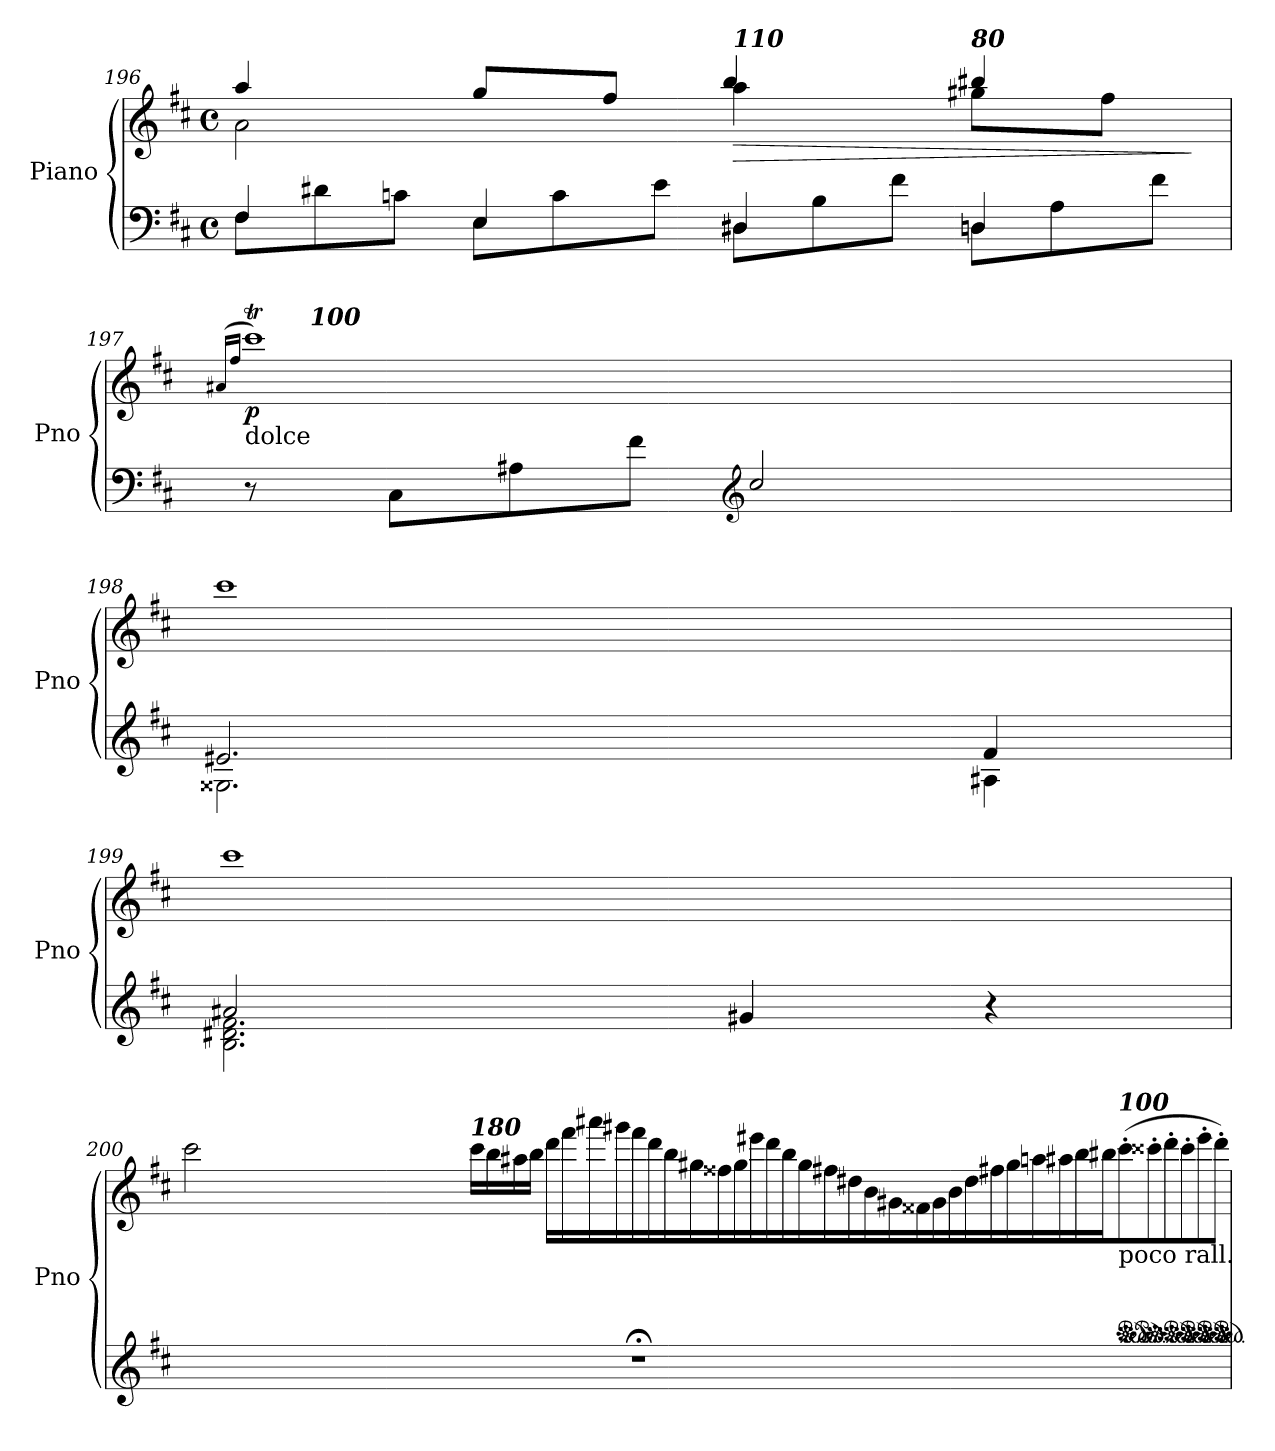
**kern	**kern	**dynam
*part1	*part1	*part1
*staff2	*staff1	*staff1/2
*I"Piano	*	*
*I'Pno	*	*
!!LO:LB:g=z
*clefF4	*clefG2	*
*k[f#c#]	*k[f#c#]	*
*M4/4	*M4/4	*
*met(c)	*met(c)	*
*Xtuplet	*	*
=196	=196	=196
*^	*^	*
12F#\L	4F#/	2a\	4aa/	.
12d#X\	.	.	.	.
12cn\J	.	.	.	.
12E\L	4E/	.	8gg/L	.
12c\	.	.	.	.
.	.	.	8ff#/J	.
12e\J	.	.	.	.
!	!	!LO:TX:a:Bi:t=110	!	!
!	!	!	!	!LO:HP:b
12D#X\L	4D#X/	4aa\	4bb/	>
12B\	.	.	.	.
12f#\J	.	.	.	.
!	!	!LO:TX:a:Bi:t=80	!	!
12Dn\L	4Dn/	8gg#X\L	4bb#X/	.
12A\	.	.	.	.
.	.	8ff#\J	.	.
12f#\J	.	.	.	.
*v	*v	*	*	*
*	*v	*v	*
.	.	]
!!LO:LB:g=z
=197	=197	=197
.	(16qa#X/LL	.
.	16qff#/JJ	.
*	*^	*
!	!LO:TX:b:t=dolce	!	!
!	!	!	!LO:DY:b
8r	1ccc#t)	32a#yy	p
.	.	32ff#yy	.
!	!	!LO:TX:a:Bi:t=100	!
.	.	32ccc#yy	.
.	.	32ddd#Xyy	.
8C#\L	.	32ccc#yy	.
.	.	32ddd#yy	.
.	.	32ccc#yy	.
.	.	32ddd#yy	.
8A#X\	.	32ccc#yy	.
.	.	32ddd#yy	.
.	.	32ccc#yy	.
.	.	32ddd#yy	.
8f#\J	.	32ccc#yy	.
.	.	32ddd#yy	.
.	.	32ccc#yy	.
.	.	32ddd#yy	.
*clefG2	*	*	*
2cc#/	.	32ccc#yy	.
.	.	32ddd#yy	.
.	.	32ccc#yy	.
.	.	32ddd#yy	.
.	.	32ccc#yy	.
.	.	32ddd#yy	.
.	.	32ccc#yy	.
.	.	32ddd#yy	.
.	.	32ccc#yy	.
.	.	32ddd#yy	.
.	.	32ccc#yy	.
.	.	32ddd#yy	.
.	.	32ccc#yy	.
.	.	32ddd#yy	.
.	.	32ccc#yy	.
.	.	32ddd#yy	.
!!LO:PB:g=z	!!
=198	=198	=198	=198
*^	*	*	*
2.G##X\	2.e#X/	1ccc#	32ccc#yy	.
.	.	.	32ddd#Xyy	.
.	.	.	32ccc#yy	.
.	.	.	32ddd#yy	.
.	.	.	32ccc#yy	.
.	.	.	32ddd#yy	.
.	.	.	32ccc#yy	.
.	.	.	32ddd#yy	.
.	.	.	32ccc#yy	.
.	.	.	32ddd#yy	.
.	.	.	32ccc#yy	.
.	.	.	32ddd#yy	.
.	.	.	32ccc#yy	.
.	.	.	32ddd#yy	.
.	.	.	32ccc#yy	.
.	.	.	32ddd#yy	.
.	.	.	32ccc#yy	.
.	.	.	32ddd#yy	.
.	.	.	32ccc#yy	.
.	.	.	32ddd#yy	.
.	.	.	32ccc#yy	.
.	.	.	32ddd#yy	.
.	.	.	32ccc#yy	.
.	.	.	32ddd#yy	.
4A#X\	4f#/	.	32ccc#yy	.
.	.	.	32ddd#yy	.
.	.	.	32ccc#yy	.
.	.	.	32ddd#yy	.
.	.	.	32ccc#yy	.
.	.	.	32ddd#yy	.
.	.	.	32ccc#yy	.
.	.	.	32ddd#yy	.
!!LO:LB:g=z	!!
=199	=199	=199	=199	=199
2.B\ 2.d#X\ 2.f#\	2a#X/	1ccc#	32ccc#yy	.
.	.	.	32ddd#Xyy	.
.	.	.	32ccc#yy	.
.	.	.	32ddd#yy	.
.	.	.	32ccc#yy	.
.	.	.	32ddd#yy	.
.	.	.	32ccc#yy	.
.	.	.	32ddd#yy	.
.	.	.	32ccc#yy	.
.	.	.	32ddd#yy	.
.	.	.	32ccc#yy	.
.	.	.	32ddd#yy	.
.	.	.	32ccc#yy	.
.	.	.	32ddd#yy	.
.	.	.	32ccc#yy	.
.	.	.	32ddd#yy	.
.	4g#X/	.	32ccc#yy	.
.	.	.	32ddd#yy	.
.	.	.	32ccc#yy	.
.	.	.	32ddd#yy	.
.	.	.	32ccc#yy	.
.	.	.	32ddd#yy	.
.	.	.	32ccc#yy	.
.	.	.	32ddd#yy	.
4r	4ryy	.	32ccc#yy	.
.	.	.	32ddd#yy	.
.	.	.	32ccc#yy	.
.	.	.	32ddd#yy	.
.	.	.	32ccc#yy	.
.	.	.	32ddd#yy	.
.	.	.	32ccc#yy	.
.	.	.	32ddd#yy	.
*v	*v	*	*	*
!!LO:LB:g=z	!!
=200	=200	=200	=200
1ryy	2ccc#TTT\	32ccc#yy	.
.	.	32ddd#Xyy	.
.	.	32ccc#yy	.
.	.	32ddd#yy	.
.	.	32ccc#yy	.
.	.	32ddd#yy	.
.	.	32ccc#yy	.
.	.	32ddd#yy	.
.	.	32ccc#yy	.
.	.	32ddd#yy	.
.	.	32ccc#yy	.
.	.	32ddd#yy	.
.	.	32ccc#yy	.
.	.	32ddd#yy	.
.	.	32ccc#yy	.
.	.	32ddd#yy	.
!	!LO:TX:a:Bi:t=180	!	!
.	16ccc#\LL	1ryy	.
.	16bb\	.	.
.	16aa#X\	.	.
.	16bb\JJ	.	.
.	16ddd#\LL	.	.
.	16fff#\	.	.
.	16aaa#X\	.	.
.	16ggg#X\	.	.
1r;<	16fff#\	.	.
.	16ddd#\	.	.
.	16bb\	.	.
.	16gg#X\	.	.
.	16ff##X\	.	.
.	16gg#\	.	.
.	16eee#X\	.	.
.	16ddd#\	.	.
.	16bb\	1.ryy	.
.	16gg#\	.	.
.	16ff#X\	.	.
.	16dd#X\	.	.
.	16b\	.	.
.	16g#X\	.	.
.	16f##X\	.	.
.	16g#\	.	.
1ryy	16b\	.	.
.	16dd#\	.	.
.	16ff#X\	.	.
.	16gg#\	.	.
.	16aan\	.	.
.	16aa#X\	.	.
.	16bb\	.	.
.	16bb#X\J	.	.
*	*ped	*	*
*	*Xtuplet	*	*
!	!LO:TX:b:t=poco rall.	!	!
!	!LO:TX:a:Bi:t=100	!	!
.	(>12ccc#'\	.	.
*	*Xped	*	*
*	*ped	*	*
.	12ccc##X'\	.	.
*	*Xped	*	*
*	*ped	*	*
.	12ddd#'\	.	.
*	*Xped	*	*
*	*ped	*	*
.	12ccc##'\	.	.
*	*Xped	*	*
*	*ped	*	*
.	12eee#'\	.	.
*	*Xped	*	*
*	*ped	*	*
.	12ddd#'\J)	.	.
*	*v	*v	*
*	*Xped	*
=	=	=
*-	*-	*-
